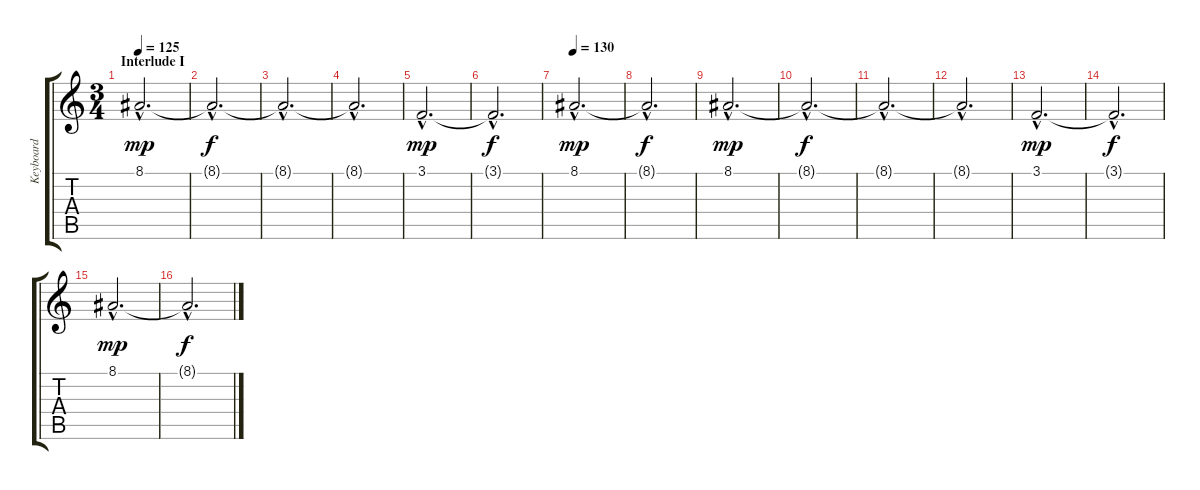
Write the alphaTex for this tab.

\track ("Keyboard" "Keyboard") {instrument choiraahs}
\staff {score tabs}
\tuning (D4 A3 F3 C3 G2 D2) {hide}
\ts (3 4)
\section ("" "Interlude I")
\tempo 125
\clef g2
\ks c
8.1{hac}.2{d dy mp} |
8.1{hac t}.2{d dy f} |
8.1{hac t}.2{d} |
8.1{hac t}.2{d} |
3.1{hac}.2{d dy mp} |
3.1{hac t}.2{d dy f} |
\tempo 130
8.1{hac}.2{d dy mp} |
8.1{hac t}.2{d dy f} |
8.1{hac}.2{d dy mp} |
8.1{hac t}.2{d dy f} |
8.1{hac t}.2{d} |
8.1{hac t}.2{d} |
3.1{hac}.2{d dy mp} |
3.1{hac t}.2{d dy f} |
8.1{hac}.2{d dy mp} |
8.1{hac t}.2{d dy f}
